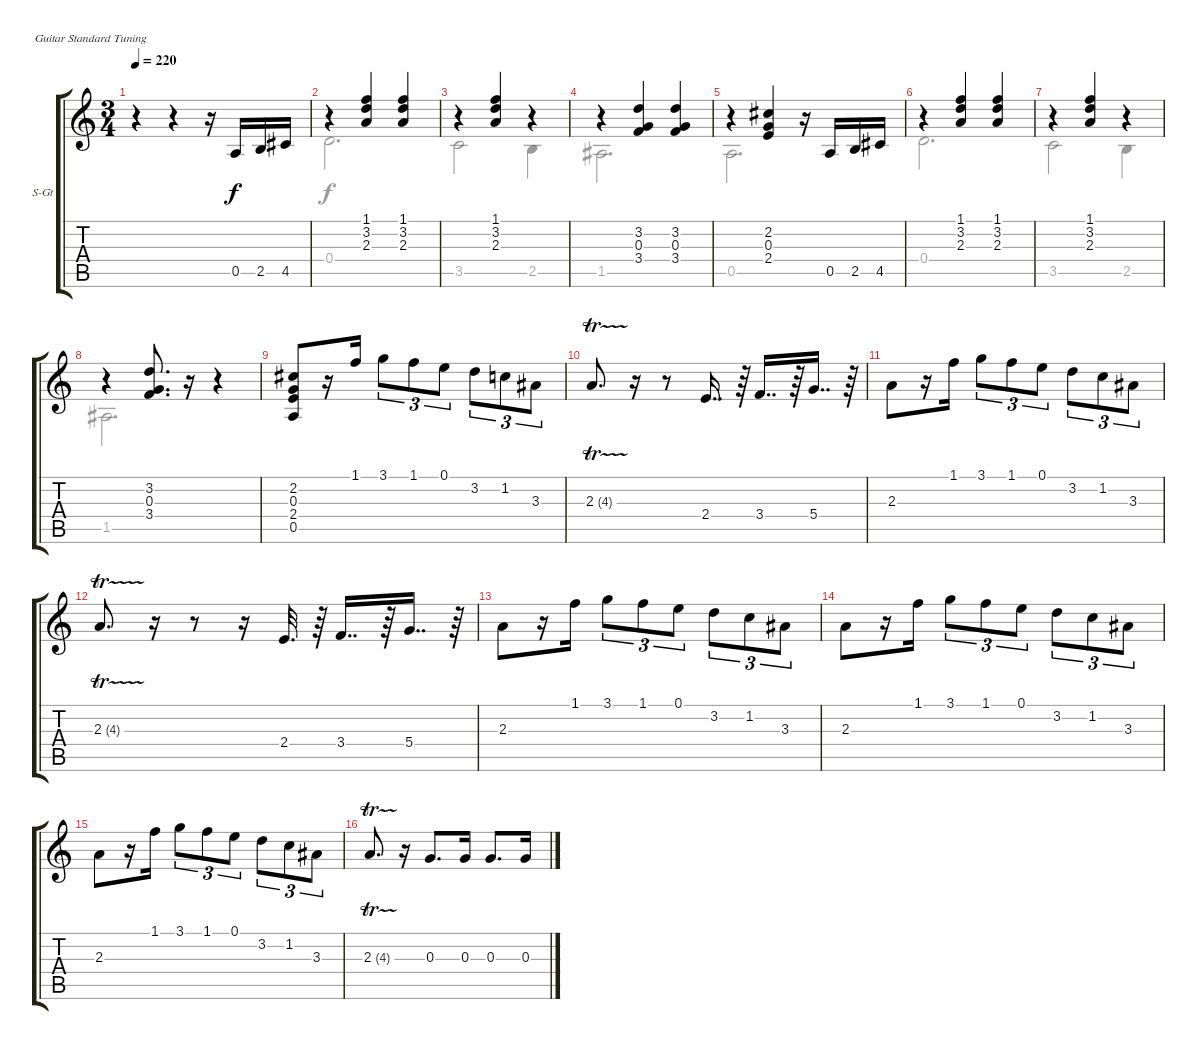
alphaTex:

\defaultSystemsLayout 4
\bracketExtendMode groupsimilarinstruments
\firstSystemTrackNameOrientation horizontal
\otherSystemsTrackNameOrientation horizontal
\track ("Steel Guitar" "S-Gt") {instrument acousticguitarsteel}
\staff {score tabs}
\tuning (E4 B3 G3 D3 A2 E2)
\voice
\ts (3 4)
\ac
\tempo 220
\clef g2
\scale
0.375463
\ks c
r.4{dy f instrument acousticguitarsteel} r.4 r.16 0.5.16 2.5.16 4.5.16 |
\scale
0.353071 r.4 (2.3 3.2 1.1).4 (2.3 3.2 1.1).4 |
r.4 (2.3 3.2 1.1).4 r.4 |
r.4 (3.4 0.3 3.2).4 (3.4 0.3 3.2).4 |
r.4 (2.4 0.3 2.2).4 r.16 0.5.16 2.5.16 4.5.16 |
r.4 (2.3 3.2 1.1).4 (2.3 3.2 1.1).4 |
r.4 (2.3 3.2 1.1).4 r.4 |
r.4 (3.4 0.3 3.2).8{d} r.16 r.4 |
(0.5 2.4 0.3 2.2).8 r.16 1.1.16 3.1.8{tu (3 2)} 1.1.8{tu (3 2)} 0.1.8{tu (3 2)} 3.2.8{tu (3 2)} 1.2.8{tu (3 2)} 3.3.8{tu (3 2)} |
2.3{tr (4 16)}.8{d} r.16 r.8 2.4.16{dd} r.64 3.4.16{dd} r.64 5.4.16{dd} r.64 |
2.3.8 r.16 1.1.16 3.1.8{tu (3 2)} 1.1.8{tu (3 2)} 0.1.8{tu (3 2)} 3.2.8{tu (3 2)} 1.2.8{tu (3 2)} 3.3.8{tu (3 2)} |
2.3{tr (4 16)}.8{d} r.16 r.8 r.16 2.4.32{d} r.64 3.4.16{dd} r.64 5.4.16{dd} r.64 |
2.3.8 r.16 1.1.16 3.1.8{tu (3 2)} 1.1.8{tu (3 2)} 0.1.8{tu (3 2)} 3.2.8{tu (3 2)} 1.2.8{tu (3 2)} 3.3.8{tu (3 2)} |
2.3.8 r.16 1.1.16 3.1.8{tu (3 2)} 1.1.8{tu (3 2)} 0.1.8{tu (3 2)} 3.2.8{tu (3 2)} 1.2.8{tu (3 2)} 3.3.8{tu (3 2)} |
2.3.8 r.16 1.1.16 3.1.8{tu (3 2)} 1.1.8{tu (3 2)} 0.1.8{tu (3 2)} 3.2.8{tu (3 2)} 1.2.8{tu (3 2)} 3.3.8{tu (3 2)} |
2.3{tr (4 16)}.8{d} r.16 0.3.8{d} 0.3.16 0.3.8{d} 0.3.16
\voice
\clef g2
\ottava regular
\simile none
\scale
0.375463
\ks c
|
\scale
0.353071 0.4.2{d} |
3.5.2 2.5.4 |
1.5.2{d} |
0.5.2{d} |
0.4.2{d} |
3.5.2 2.5.4 |
1.5.2{d} |
|
|
|
|
|
|
|
